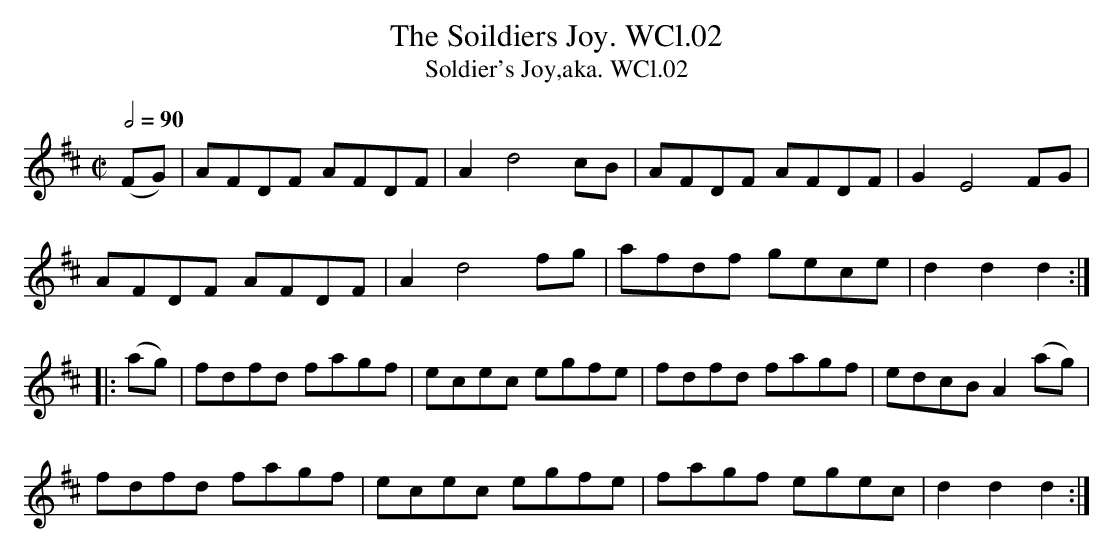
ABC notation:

X:1
T:Soildiers Joy. WCl.02, The
T:Soldier's Joy,aka. WCl.02
M:C|
L:1/8
Q:1/2=90
K:D
(FG)|AFDF AFDF|A2 d4 cB|AFDF AFDF|G2 E4 FG|
AFDF AFDF|A2 d4 fg|afdf  gece|d2 d2 d2:|
|:(ag)|fdfd fagf|ecec egfe|fdfd fagf|edcBA2 (ag)|
fdfd fagf|ecec egfe|fagf egec|d2 d2 d2:|
